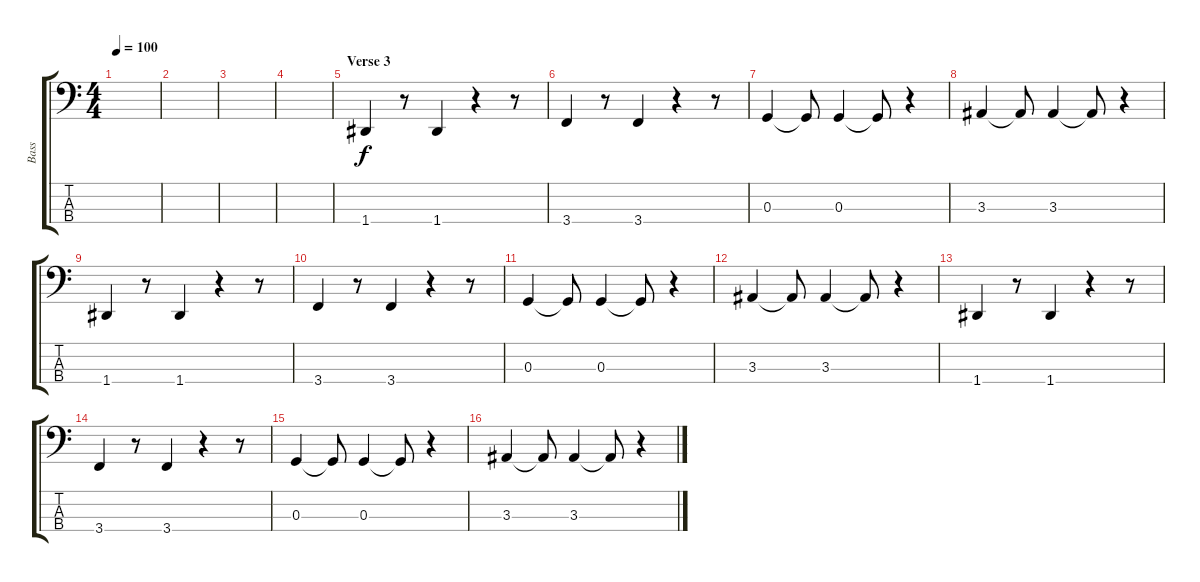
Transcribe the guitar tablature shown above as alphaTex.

\track ("Bass" "Bass") {instrument electricbassfinger}
\staff {score tabs}
\tuning (F2 C2 G1 D1) {hide}
\ts (4 4)
\tempo 100
\clef f4
\ks c
|
|
|
|
\section ("" "Verse 3")
1.4.4 r.8 1.4.4 r.4 r.8 |
3.4.4 r.8 3.4.4 r.4 r.8 |
0.3.4 0.3{t}.8 0.3.4 0.3{t}.8 r.4 |
3.3.4 3.3{t}.8 3.3.4 3.3{t}.8 r.4 |
1.4.4 r.8 1.4.4 r.4 r.8 |
3.4.4 r.8 3.4.4 r.4 r.8 |
0.3.4 0.3{t}.8 0.3.4 0.3{t}.8 r.4 |
3.3.4 3.3{t}.8 3.3.4 3.3{t}.8 r.4 |
1.4.4 r.8 1.4.4 r.4 r.8 |
3.4.4 r.8 3.4.4 r.4 r.8 |
0.3.4 0.3{t}.8 0.3.4 0.3{t}.8 r.4 |
3.3.4 3.3{t}.8 3.3.4 3.3{t}.8 r.4
